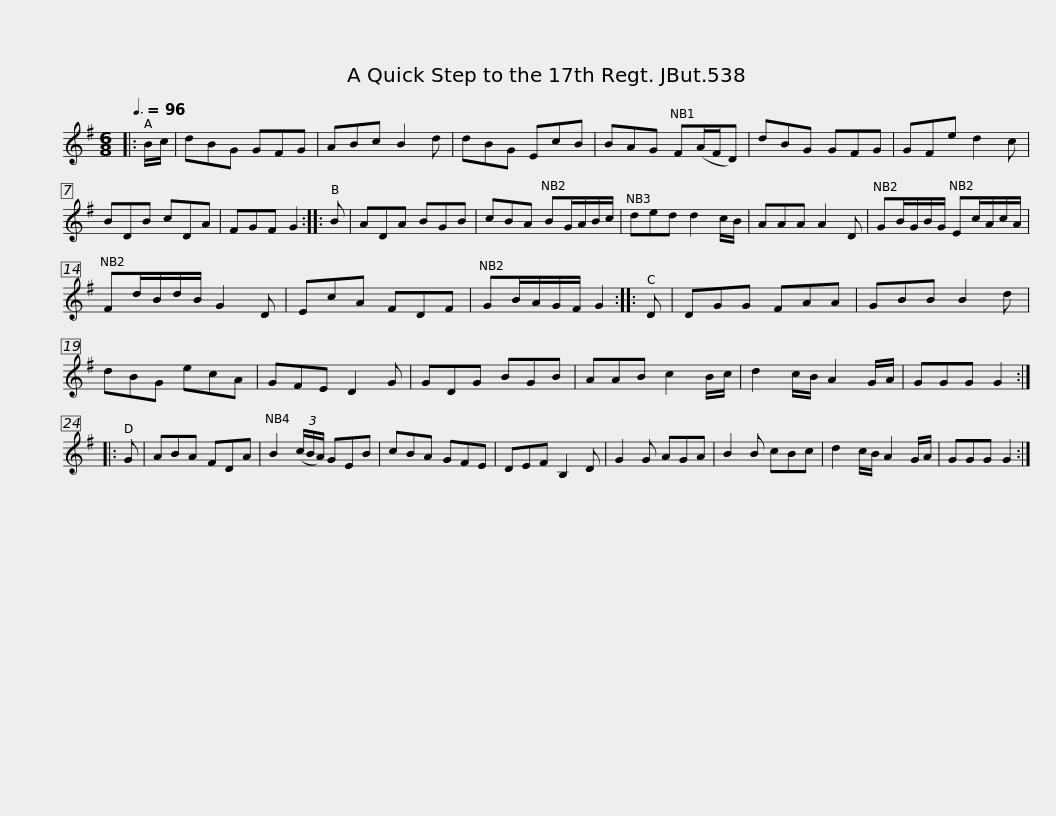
X:1
L:1/8
Q:3/8=96
M:6/8
I:linebreak $
K:G
V:1 treble
V:1
|: B/c/ | dBG GFG | ABc B2 d | dBG EcB | BAG F(A/F/D) | %5
 dBG GFG | GFe d2 c | BDB cDA |$ FGF G2 :: B | %10
 ADA BGB | cBA BG/A/B/c/ | ded d2 c/B/ | AAA A2 D | GB/G/B/G/ Ec/A/c/A/ |$ %15
 Fd/B/d/B/ G2 D | EcA FDF | GB/A/G/F/ G2 :: D | DGG FAA | %20
 GBB B2 d | dBG ecA | GFE D2 G |$ GDG BGB | AAB c2 B/c/ | %25
 d2 c/B/ A2 G/A/ | GGG G2 :: G | ABA FDA | B2 (3(c/B/A/) GEB | %30
 cBA GFE |$ DEF B,2 D | G2 G AGA | B2 B cBc | d2 c/B/ A2 G/A/ | %35
 GGG G2 :| %36
